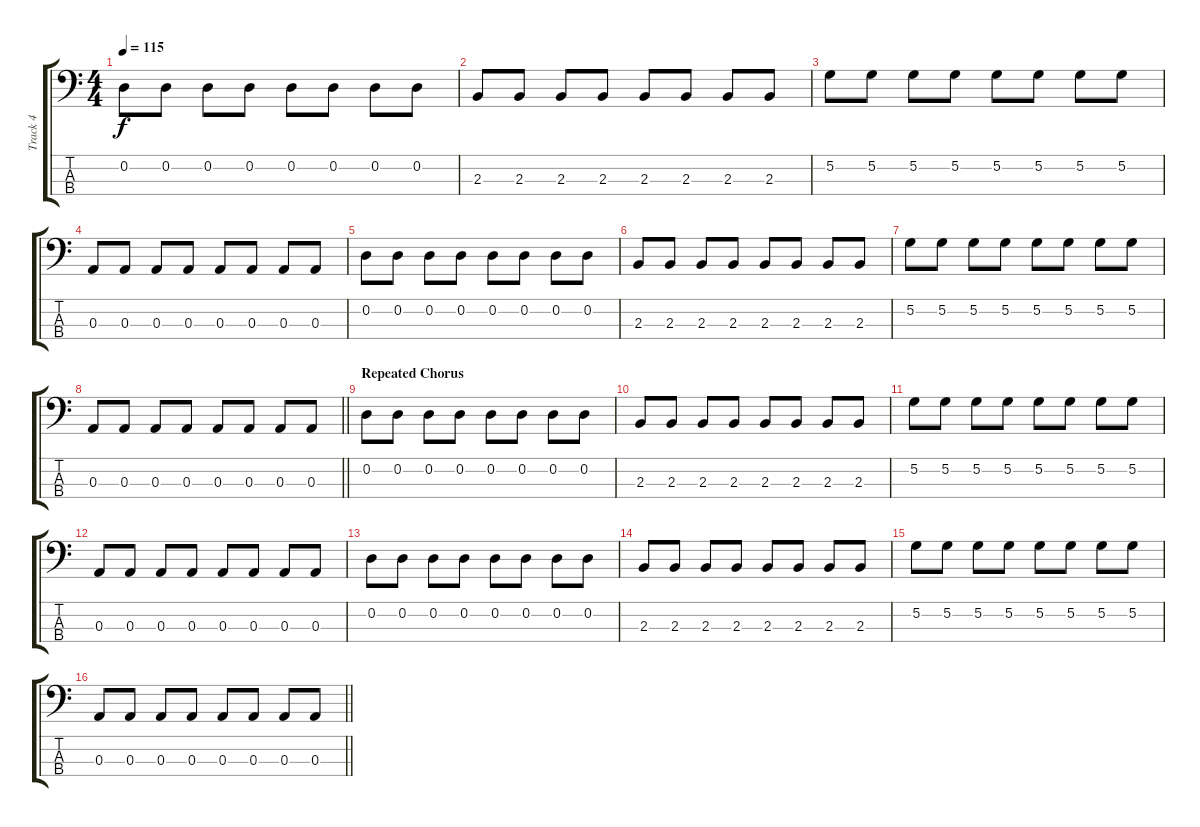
\track ("Track 4" "Track 4") {instrument electricbassfinger}
\staff {score tabs}
\tuning (G2 D2 A1 E1) {hide}
\ts (4 4)
\tempo 115
\clef f4
\ks c
0.2.8{dy f} 0.2.8 0.2.8 0.2.8 0.2.8 0.2.8 0.2.8 0.2.8 |
2.3.8 2.3.8 2.3.8 2.3.8 2.3.8 2.3.8 2.3.8 2.3.8 |
5.2.8 5.2.8 5.2.8 5.2.8 5.2.8 5.2.8 5.2.8 5.2.8 |
0.3.8 0.3.8 0.3.8 0.3.8 0.3.8 0.3.8 0.3.8 0.3.8 |
0.2.8 0.2.8 0.2.8 0.2.8 0.2.8 0.2.8 0.2.8 0.2.8 |
2.3.8 2.3.8 2.3.8 2.3.8 2.3.8 2.3.8 2.3.8 2.3.8 |
5.2.8 5.2.8 5.2.8 5.2.8 5.2.8 5.2.8 5.2.8 5.2.8 |
\barLineRight lightlight
0.3.8 0.3.8 0.3.8 0.3.8 0.3.8 0.3.8 0.3.8 0.3.8 |
\section ("" "Repeated Chorus")
0.2.8 0.2.8 0.2.8 0.2.8 0.2.8 0.2.8 0.2.8 0.2.8 |
2.3.8 2.3.8 2.3.8 2.3.8 2.3.8 2.3.8 2.3.8 2.3.8 |
5.2.8 5.2.8 5.2.8 5.2.8 5.2.8 5.2.8 5.2.8 5.2.8 |
0.3.8 0.3.8 0.3.8 0.3.8 0.3.8 0.3.8 0.3.8 0.3.8 |
0.2.8 0.2.8 0.2.8 0.2.8 0.2.8 0.2.8 0.2.8 0.2.8 |
2.3.8 2.3.8 2.3.8 2.3.8 2.3.8 2.3.8 2.3.8 2.3.8 |
5.2.8 5.2.8 5.2.8 5.2.8 5.2.8 5.2.8 5.2.8 5.2.8 |
\barLineRight lightlight
0.3.8 0.3.8 0.3.8 0.3.8 0.3.8 0.3.8 0.3.8 0.3.8
